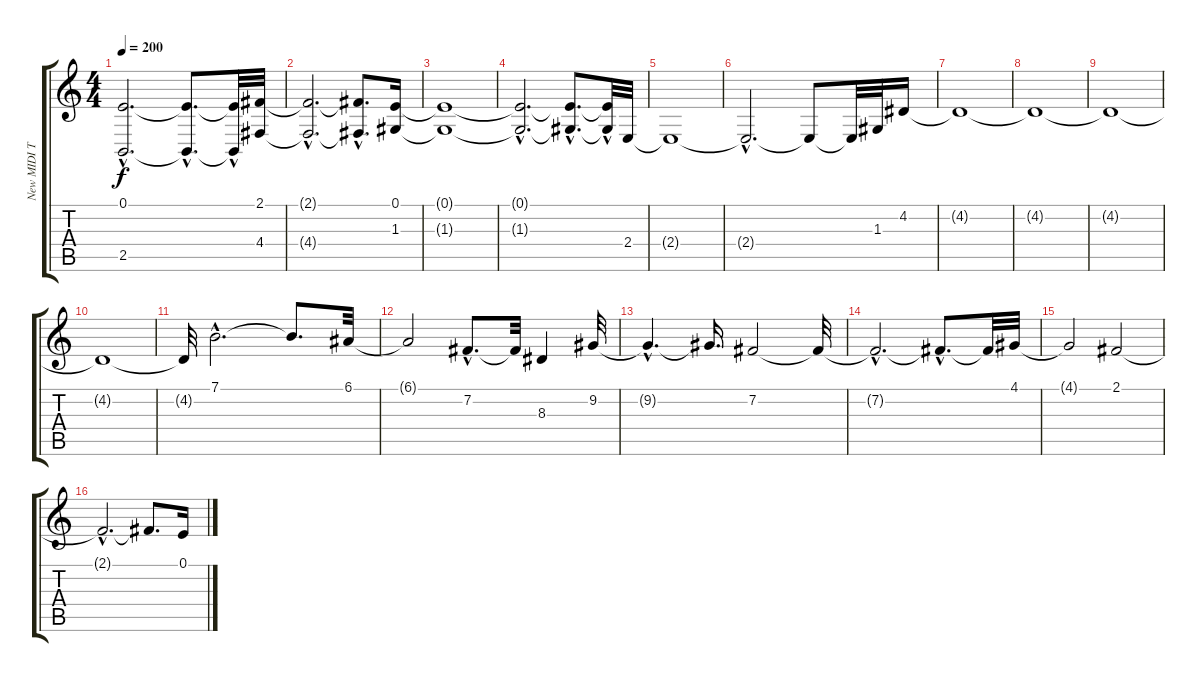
\track ("New MIDI Track" "New MIDI T") {instrument choiraahs}
\staff {score tabs}
\tuning (E4 B3 G3 D3 A2 E2) {hide}
\ts (4 4)
\tempo 200
\clef g2
\ks c
(0.1{hac t} 2.5{hac t}).2{d dy f} (0.1{hac t} 2.5{hac t}).8{d} (0.1{hac t} 2.5{hac t}).32 (2.1 4.4).32 |
(2.1{hac t} 4.4{hac t}).2{d} (2.1{hac t} 4.4{t}).8{d} (0.1 1.3).16 |
(0.1{t} 1.3{t}).1 |
(0.1{hac t} 1.3{hac t}).2{d} (0.1{hac t} 1.3{hac t}).8{d} (0.1{t} 1.3{hac t}).32 2.4.32 |
2.4{t}.1 |
2.4{hac t}.2{d} 2.4{t}.8 2.4{t}.32 1.3.32 4.2.16 |
4.2{t}.1 |
4.2{t}.1 |
4.2{t}.1 |
4.2{t}.1 |
4.2{t}.32 7.1{hac}.2{d} 7.1{t}.8{d} 6.1.32 |
6.1{t}.2 7.2{hac}.8{d} 7.2{t}.32 8.3.4 9.2.32 |
9.2{hac t}.4{d} 9.2{t}.16{d} 7.2.2 7.2{t}.32 |
7.2{hac t}.2{d} 7.2{hac t}.8{d} 7.2{t}.32 4.1.32 |
4.1{t}.2 2.1.2 |
2.1{hac t}.2{d} 2.1{t}.8{d} 0.1.16
